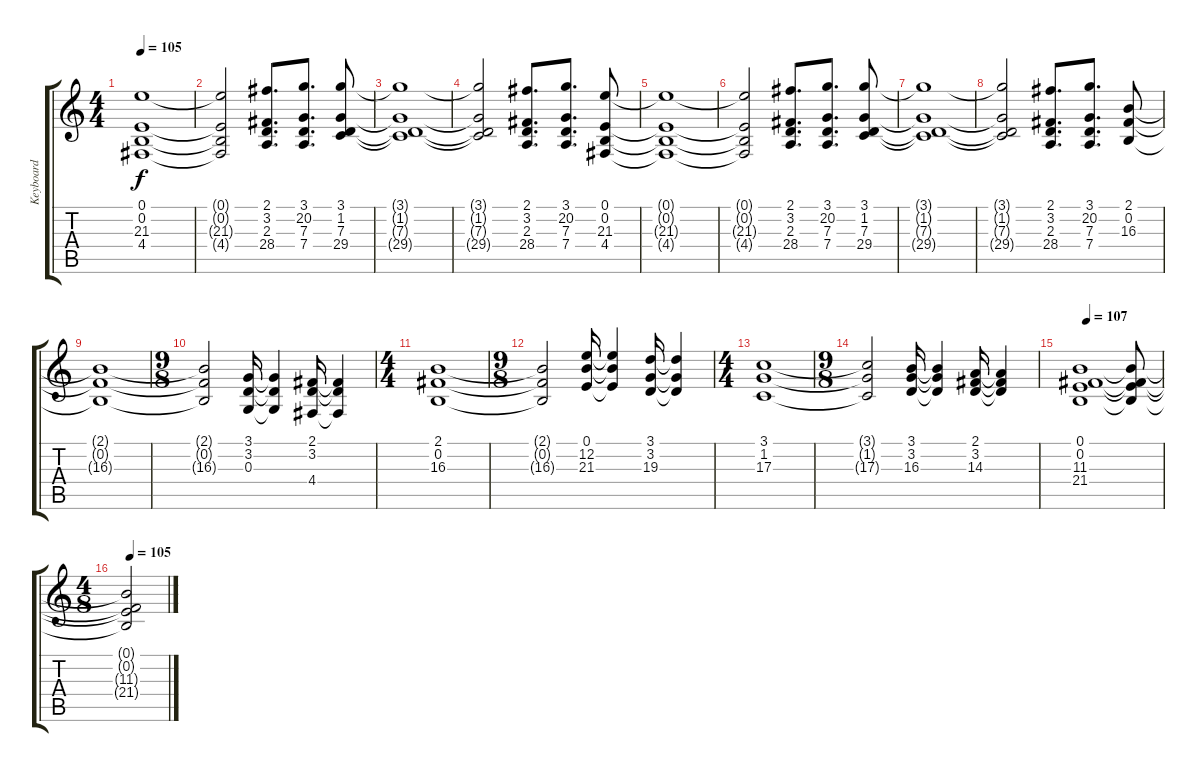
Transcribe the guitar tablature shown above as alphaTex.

\track ("Keyboard" "Keyboard") {instrument stringensemble1}
\staff {score tabs}
\tuning (E4 B3 G3 D3 A2 E2) {hide}
\ts (4 4)
\tempo 105
\clef g2
\ks aminor
(0.1{t} 0.2{t} 21.3{t} 4.4{t}).1{dy f} |
\ks c
(0.1{t} 0.2{t} 21.3{t} 4.4{t}).2 (2.1 3.2 2.3 28.4).8{d} (3.1 20.2 7.3 7.4).8{d} (3.1 1.2 7.3 29.4).8 |
(3.1{t} 1.2{t} 7.3{t} 29.4{t}).1 |
\ks aminor
(3.1{t} 1.2{t} 7.3{t} 29.4{t}).2 (2.1 3.2 2.3 28.4).8{d} (3.1 20.2 7.3 7.4).8{d} (0.1 0.2 21.3 4.4).8 |
(0.1{t} 0.2{t} 21.3{t} 4.4{t}).1 |
\ks c
(0.1{t} 0.2{t} 21.3{t} 4.4{t}).2 (2.1 3.2 2.3 28.4).8{d} (3.1 20.2 7.3 7.4).8{d} (3.1 1.2 7.3 29.4).8 |
(3.1{t} 1.2{t} 7.3{t} 29.4{t}).1 |
\ks aminor
(3.1{t} 1.2{t} 7.3{t} 29.4{t}).2 (2.1 3.2 2.3 28.4).8{d} (3.1 20.2 7.3 7.4).8{d} (2.1 0.2 16.3).8 |
(2.1{t} 0.2{t} 16.3{t}).1 |
\ts (9 8)
(2.1{t} 0.2{t} 16.3{t}).2 (3.1 3.2 0.3).16 (3.1{t} 3.2{t} 0.3{t}).4 (2.1 3.2 4.4).16 (2.1{t} 3.2{t} 4.4{t}).4 |
\ts (4 4)
(2.1 0.2 16.3).1 |
\ts (9 8)
(2.1{t} 0.2{t} 16.3{t}).2 (0.1 12.2 21.3).16 (0.1{t} 12.2{t} 21.3{t}).4 (3.1 3.2 19.3).16 (3.1{t} 3.2{t} 19.3{t}).4 |
\ts (4 4)
(3.1 1.2 17.3).1 |
\ts (9 8)
(3.1{t} 1.2{t} 17.3{t}).2 (3.1 3.2 16.3).16 (3.1{t} 3.2{t} 16.3{t}).4 (2.1 3.2 14.3).16 (2.1{t} 3.2{t} 14.3{t}).4 |
\tempo 107
(0.1 0.2 11.3 21.4).1 (0.1{t} 0.2{t} 11.3{t} 21.4{t}).8 |
\ts (4 8)
\tempo 105
(0.1{t} 0.2{t} 11.3{t} 21.4{t}).2
